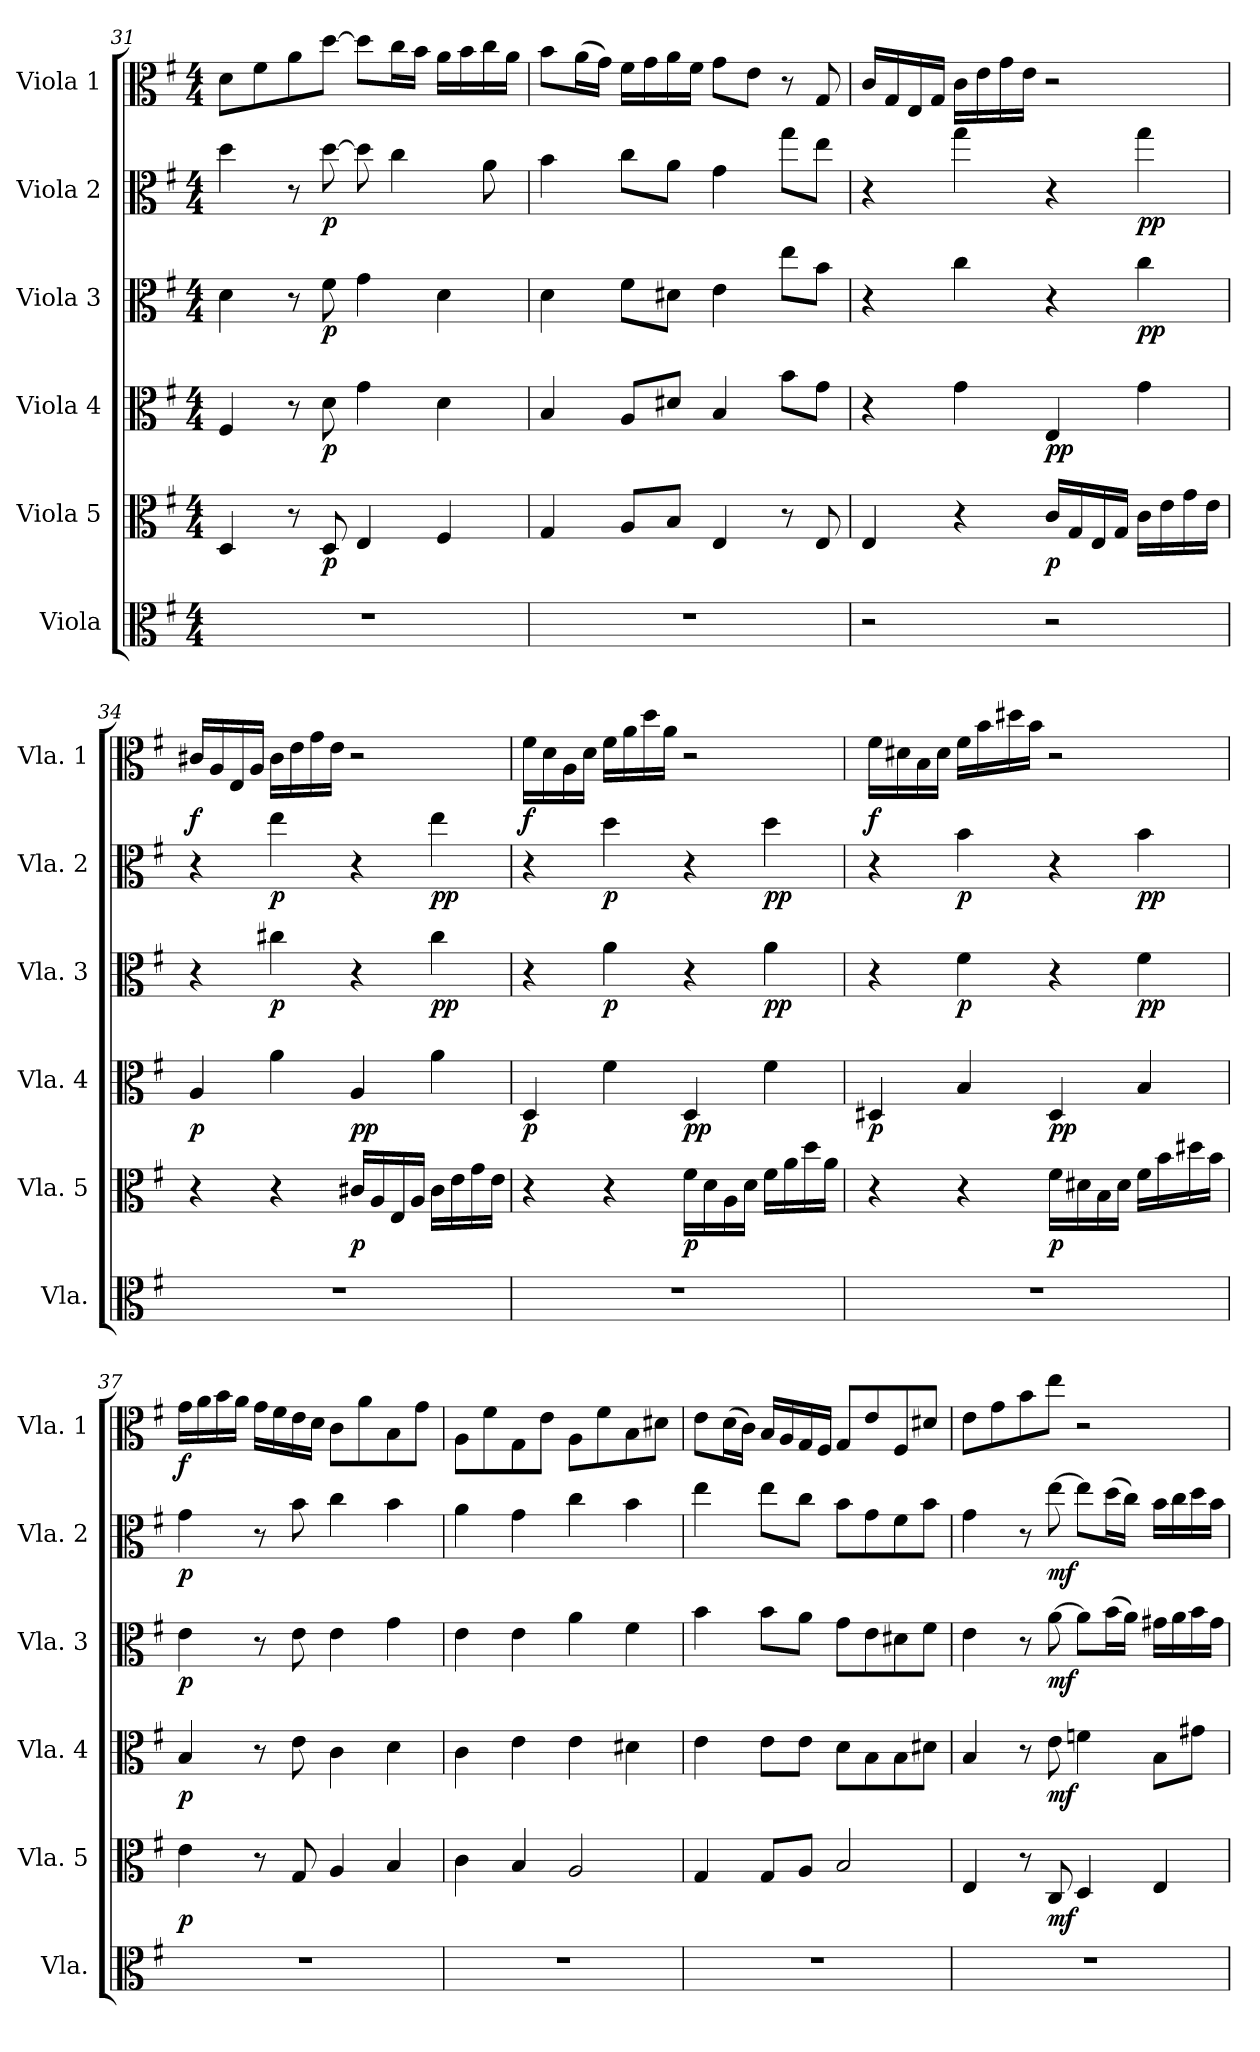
**kern	**kern	**dynam	**kern	**dynam	**kern	**dynam	**kern	**dynam	**kern	**dynam
*part6	*part5	*part5	*part4	*part4	*part3	*part3	*part2	*part2	*part1	*part1
*staff6	*staff5	*staff5	*staff4	*staff4	*staff3	*staff3	*staff2	*staff2	*staff1	*staff1
*I"Viola	*I"Viola 5	*	*I"Viola 4	*	*I"Viola 3	*	*I"Viola 2	*	*I"Viola 1	*
*I'Vla.	*I'Vla. 5	*	*I'Vla. 4	*	*I'Vla. 3	*	*I'Vla. 2	*	*I'Vla. 1	*
*clefC3	*clefC3	*	*clefC3	*	*clefC3	*	*clefC3	*	*clefC3	*
*k[f#]	*k[f#]	*	*k[f#]	*	*k[f#]	*	*k[f#]	*	*k[f#]	*
*M4/4	*M4/4	*	*M4/4	*	*M4/4	*	*M4/4	*	*M4/4	*
=31	=31	=31	=31	=31	=31	=31	=31	=31	=31	=31
1r	4D/	.	4F#/	.	4d\	.	4dd\	.	8d\L	.
.	.	.	.	.	.	.	.	.	8f#\	.
.	8r	.	8r	.	8r	.	8r	.	8a\	.
!	!	!LO:DY:b	!	!LO:DY:b	!	!LO:DY:b	!	!LO:DY:b	!	!
.	8D/	p	8d\	p	8f#\	p	[8dd\	p	[8dd\J	.
.	4E/	.	4g\	.	4g\	.	8dd\]	.	8dd\L]	.
.	.	.	.	.	.	.	4cc\	.	16cc\L	.
.	.	.	.	.	.	.	.	.	16b\JJ	.
.	4F#/	.	4d\	.	4d\	.	.	.	16a\LL	.
.	.	.	.	.	.	.	.	.	16b\	.
.	.	.	.	.	.	.	8a\	.	16cc\	.
.	.	.	.	.	.	.	.	.	16a\JJ	.
=32	=32	=32	=32	=32	=32	=32	=32	=32	=32	=32
1r	4G/	.	4B/	.	4d\	.	4b\	.	8b\L	.
.	.	.	.	.	.	.	.	.	(16a\L	.
.	.	.	.	.	.	.	.	.	16g\JJ)	.
.	8A/L	.	8A/L	.	8f#\L	.	8cc\L	.	16f#\LL	.
.	.	.	.	.	.	.	.	.	16g\	.
.	8B/J	.	8d#X/J	.	8d#X\J	.	8a\J	.	16a\	.
.	.	.	.	.	.	.	.	.	16f#\JJ	.
.	4E/	.	4B/	.	4e\	.	4g\	.	8g\L	.
.	.	.	.	.	.	.	.	.	8e\J	.
.	8r	.	8b\L	.	8ee\L	.	8gg\L	.	8r	.
.	8E/	.	8g\J	.	8b\J	.	8ee\J	.	8G/	.
=33	=33	=33	=33	=33	=33	=33	=33	=33	=33	=33
2r	4E/	.	4r	.	4r	.	4r	.	16c/LL	.
.	.	.	.	.	.	.	.	.	16G/	.
.	.	.	.	.	.	.	.	.	16E/	.
.	.	.	.	.	.	.	.	.	16G/JJ	.
.	4r	.	4g\	.	4cc\	.	4gg\	.	16c\LL	.
.	.	.	.	.	.	.	.	.	16e\	.
.	.	.	.	.	.	.	.	.	16g\	.
.	.	.	.	.	.	.	.	.	16e\JJ	.
!	!	!LO:DY:b	!	!LO:DY:b	!	!	!	!	!	!
2r	16c/LL	p	4E/	pp	4r	.	4r	.	2r	.
.	16G/	.	.	.	.	.	.	.	.	.
.	16E/	.	.	.	.	.	.	.	.	.
.	16G/JJ	.	.	.	.	.	.	.	.	.
!	!	!	!	!	!	!LO:DY:b	!	!LO:DY:b	!	!
.	16c\LL	.	4g\	.	4cc\	pp	4gg\	pp	.	.
.	16e\	.	.	.	.	.	.	.	.	.
.	16g\	.	.	.	.	.	.	.	.	.
.	16e\JJ	.	.	.	.	.	.	.	.	.
!!LO:PB:g=z
=34	=34	=34	=34	=34	=34	=34	=34	=34	=34	=34
!	!	!	!	!LO:DY:b	!	!	!	!	!	!LO:DY:b
1r	4r	.	4A/	p	4r	.	4r	.	16c#X/LL	f
.	.	.	.	.	.	.	.	.	16A/	.
.	.	.	.	.	.	.	.	.	16E/	.
.	.	.	.	.	.	.	.	.	16A/JJ	.
!	!	!	!	!	!	!LO:DY:b	!	!LO:DY:b	!	!
.	4r	.	4a\	.	4cc#X\	p	4ee\	p	16c#\LL	.
.	.	.	.	.	.	.	.	.	16e\	.
.	.	.	.	.	.	.	.	.	16g\	.
.	.	.	.	.	.	.	.	.	16e\JJ	.
!	!	!LO:DY:b	!	!LO:DY:b	!	!	!	!	!	!
.	16c#X/LL	p	4A/	pp	4r	.	4r	.	2r	.
.	16A/	.	.	.	.	.	.	.	.	.
.	16E/	.	.	.	.	.	.	.	.	.
.	16A/JJ	.	.	.	.	.	.	.	.	.
!	!	!	!	!	!	!LO:DY:b	!	!LO:DY:b	!	!
.	16c#\LL	.	4a\	.	4cc#\	pp	4ee\	pp	.	.
.	16e\	.	.	.	.	.	.	.	.	.
.	16g\	.	.	.	.	.	.	.	.	.
.	16e\JJ	.	.	.	.	.	.	.	.	.
=35	=35	=35	=35	=35	=35	=35	=35	=35	=35	=35
!	!	!	!	!LO:DY:b	!	!	!	!	!	!LO:DY:b
1r	4r	.	4D/	p	4r	.	4r	.	16f#\LL	f
.	.	.	.	.	.	.	.	.	16d\	.
.	.	.	.	.	.	.	.	.	16A\	.
.	.	.	.	.	.	.	.	.	16d\JJ	.
!	!	!	!	!	!	!LO:DY:b	!	!LO:DY:b	!	!
.	4r	.	4f#\	.	4a\	p	4dd\	p	16f#\LL	.
.	.	.	.	.	.	.	.	.	16a\	.
.	.	.	.	.	.	.	.	.	16dd\	.
.	.	.	.	.	.	.	.	.	16a\JJ	.
!	!	!LO:DY:b	!	!LO:DY:b	!	!	!	!	!	!
.	16f#\LL	p	4D/	pp	4r	.	4r	.	2r	.
.	16d\	.	.	.	.	.	.	.	.	.
.	16A\	.	.	.	.	.	.	.	.	.
.	16d\JJ	.	.	.	.	.	.	.	.	.
!	!	!	!	!	!	!LO:DY:b	!	!LO:DY:b	!	!
.	16f#\LL	.	4f#\	.	4a\	pp	4dd\	pp	.	.
.	16a\	.	.	.	.	.	.	.	.	.
.	16dd\	.	.	.	.	.	.	.	.	.
.	16a\JJ	.	.	.	.	.	.	.	.	.
=36	=36	=36	=36	=36	=36	=36	=36	=36	=36	=36
!	!	!	!	!LO:DY:b	!	!	!	!	!	!LO:DY:b
1r	4r	.	4D#X/	p	4r	.	4r	.	16f#\LL	f
.	.	.	.	.	.	.	.	.	16d#X\	.
.	.	.	.	.	.	.	.	.	16B\	.
.	.	.	.	.	.	.	.	.	16d#\JJ	.
!	!	!	!	!	!	!LO:DY:b	!	!LO:DY:b	!	!
.	4r	.	4B/	.	4f#\	p	4b\	p	16f#\LL	.
.	.	.	.	.	.	.	.	.	16b\	.
.	.	.	.	.	.	.	.	.	16dd#X\	.
.	.	.	.	.	.	.	.	.	16b\JJ	.
!	!	!LO:DY:b	!	!LO:DY:b	!	!	!	!	!	!
.	16f#\LL	p	4D#/	pp	4r	.	4r	.	2r	.
.	16d#X\	.	.	.	.	.	.	.	.	.
.	16B\	.	.	.	.	.	.	.	.	.
.	16d#\JJ	.	.	.	.	.	.	.	.	.
!	!	!	!	!	!	!LO:DY:b	!	!LO:DY:b	!	!
.	16f#\LL	.	4B/	.	4f#\	pp	4b\	pp	.	.
.	16b\	.	.	.	.	.	.	.	.	.
.	16dd#X\	.	.	.	.	.	.	.	.	.
.	16b\JJ	.	.	.	.	.	.	.	.	.
=37	=37	=37	=37	=37	=37	=37	=37	=37	=37	=37
!	!	!LO:DY:b	!	!LO:DY:b	!	!LO:DY:b	!	!LO:DY:b	!	!LO:DY:b
1r	4e\	p	4B/	p	4e\	p	4g\	p	16g\LL	f
.	.	.	.	.	.	.	.	.	16a\	.
.	.	.	.	.	.	.	.	.	16b\	.
.	.	.	.	.	.	.	.	.	16a\JJ	.
.	8r	.	8r	.	8r	.	8r	.	16g\LL	.
.	.	.	.	.	.	.	.	.	16f#\	.
.	8G/	.	8e\	.	8e\	.	8b\	.	16e\	.
.	.	.	.	.	.	.	.	.	16d\JJ	.
.	4A/	.	4c\	.	4e\	.	4cc\	.	8c\L	.
.	.	.	.	.	.	.	.	.	8a\	.
.	4B/	.	4d\	.	4g\	.	4b\	.	8B\	.
.	.	.	.	.	.	.	.	.	8g\J	.
=38	=38	=38	=38	=38	=38	=38	=38	=38	=38	=38
1r	4c\	.	4c\	.	4e\	.	4a\	.	8A\L	.
.	.	.	.	.	.	.	.	.	8f#\	.
.	4B/	.	4e\	.	4e\	.	4g\	.	8G\	.
.	.	.	.	.	.	.	.	.	8e\J	.
.	2A/	.	4e\	.	4a\	.	4cc\	.	8A\L	.
.	.	.	.	.	.	.	.	.	8f#\	.
.	.	.	4d#X\	.	4f#\	.	4b\	.	8B\	.
.	.	.	.	.	.	.	.	.	8d#X\J	.
=39	=39	=39	=39	=39	=39	=39	=39	=39	=39	=39
1r	4G/	.	4e\	.	4b\	.	4ee\	.	8e\L	.
.	.	.	.	.	.	.	.	.	(16d\L	.
.	.	.	.	.	.	.	.	.	16c\JJ)	.
.	8G/L	.	8e\L	.	8b\L	.	8ee\L	.	16B/LL	.
.	.	.	.	.	.	.	.	.	16A/	.
.	8A/J	.	8e\J	.	8a\J	.	8cc\J	.	16G/	.
.	.	.	.	.	.	.	.	.	16F#/JJ	.
.	2B/	.	8d\L	.	8g\L	.	8b\L	.	8G/L	.
.	.	.	8B\	.	8e\	.	8g\	.	8e/	.
.	.	.	8B\	.	8d#X\	.	8f#\	.	8F#/	.
.	.	.	8d#X\J	.	8f#\J	.	8b\J	.	8d#X/J	.
!!LO:PB:g=z
=40	=40	=40	=40	=40	=40	=40	=40	=40	=40	=40
1r	4E/	.	4B/	.	4e\	.	4g\	.	8e\L	.
.	.	.	.	.	.	.	.	.	8g\	.
.	8r	.	8r	.	8r	.	8r	.	8b\	.
!	!	!LO:DY:b	!	!LO:DY:b	!	!LO:DY:b	!	!LO:DY:b	!	!
.	8C/	mf	8e\	mf	[8a\	mf	[8ee\	mf	8ee\J	.
.	4D/	.	4fn\	.	8a\L]	.	8ee\L]	.	2r	.
.	.	.	.	.	(16b\L	.	(16dd\L	.	.	.
.	.	.	.	.	16a\JJ)	.	16cc\JJ)	.	.	.
.	4E/	.	8B\L	.	16g#X\LL	.	16b\LL	.	.	.
.	.	.	.	.	16a\	.	16cc\	.	.	.
.	.	.	8g#X\J	.	16b\	.	16dd\	.	.	.
.	.	.	.	.	16g#\JJ	.	16b\JJ	.	.	.
=	=	=	=	=	=	=	=	=	=	=
*-	*-	*-	*-	*-	*-	*-	*-	*-	*-	*-
